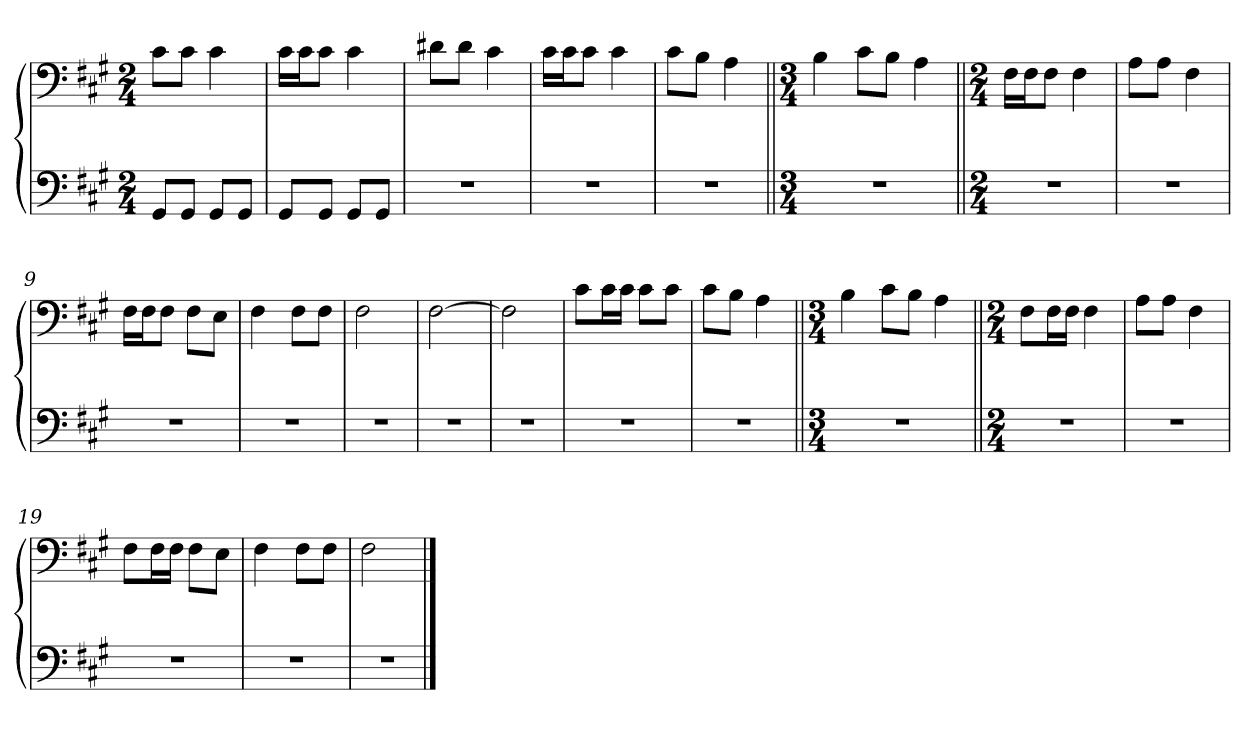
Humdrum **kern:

**kern	**kern
*part1	*part1
*staff2	*staff1
*clefF4	*clefF4
*k[f#c#g#]	*k[f#c#g#]
*M2/4	*M2/4
=1	=1
8GG#/L	8c#\L
8GG#/J	8c#\J
8GG#/L	4c#\
8GG#/J	.
=2	=2
8GG#/L	16c#\LL
.	16c#\J
8GG#/J	8c#\J
8GG#/L	4c#\
8GG#/J	.
=3	=3
2r	8d#X\L
.	8d#\J
.	4c#\
=4	=4
2r	16c#\LL
.	16c#\J
.	8c#\J
.	4c#\
=5	=5
2r	8c#\L
.	8B\J
.	4A\
=6||	=6||
*M3/4	*M3/4
2.r	4B\
.	8c#\L
.	8B\J
.	4A\
=7||	=7||
*M2/4	*M2/4
2r	16F#\LL
.	16F#\J
.	8F#\J
.	4F#\
=8	=8
2r	8A\L
.	8A\J
.	4F#\
=9	=9
2r	16F#\LL
.	16F#\J
.	8F#\J
.	8F#\L
.	8E\J
=10	=10
2r	4F#\
.	8F#\L
.	8F#\J
=11	=11
2r	2F#\
=12	=12
2r	[2F#\
=13	=13
2r	2F#\]
=14	=14
2r	8c#\L
.	16c#\L
.	16c#\JJ
.	8c#\L
.	8c#\J
=15	=15
2r	8c#\L
.	8B\J
.	4A\
=16||	=16||
*M3/4	*M3/4
2.r	4B\
.	8c#\L
.	8B\J
.	4A\
=17||	=17||
*M2/4	*M2/4
2r	8F#\L
.	16F#\L
.	16F#\JJ
.	4F#\
=18	=18
2r	8A\L
.	8A\J
.	4F#\
=19	=19
2r	8F#\L
.	16F#\L
.	16F#\JJ
.	8F#\L
.	8E\J
=20	=20
2r	4F#\
.	8F#\L
.	8F#\J
=21	=21
2r	2F#\
==	==
*-	*-
